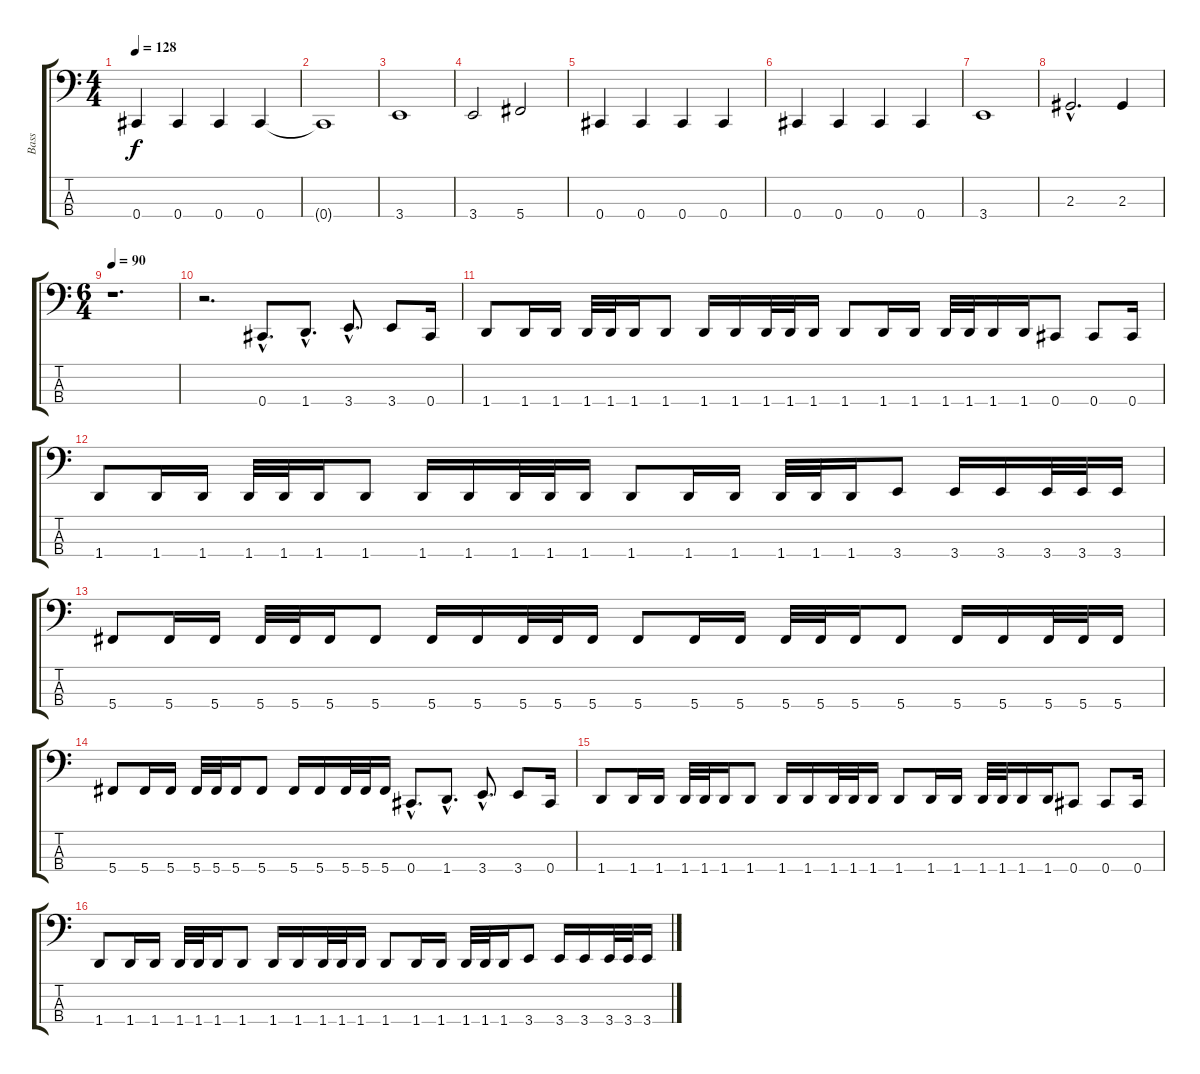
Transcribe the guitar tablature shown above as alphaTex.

\track ("Bass" "Bass") {instrument electricbasspick}
\staff {score tabs}
\tuning (E2 B1 Gb1 Db1) {hide}
\ts (4 4)
\tempo 128
\clef f4
\ks c
0.4.4{dy f} 0.4.4 0.4.4 0.4.4 |
0.4{t}.1 |
3.4.1 |
3.4.2 5.4.2 |
0.4.4 0.4.4 0.4.4 0.4.4 |
0.4.4 0.4.4 0.4.4 0.4.4 |
3.4.1 |
2.3{hac}.2{d} 2.3.4 |
\ts (6 4)
\tempo 90
r.1{d} |
r.2{d} 0.4{hac}.8{d} 1.4{hac}.8{d} 3.4{hac}.8{d} 3.4.8 0.4.16 |
1.4.8 1.4.16 1.4.16 1.4.32 1.4.32 1.4.16 1.4.8 1.4.16 1.4.16 1.4.32 1.4.32 1.4.16 1.4.8 1.4.16 1.4.16 1.4.32 1.4.32 1.4.16 1.4.16 0.4.8 0.4.8 0.4.16 |
1.4.8 1.4.16 1.4.16 1.4.32 1.4.32 1.4.16 1.4.8 1.4.16 1.4.16 1.4.32 1.4.32 1.4.16 1.4.8 1.4.16 1.4.16 1.4.32 1.4.32 1.4.16 3.4.8 3.4.16 3.4.16 3.4.32 3.4.32 3.4.16 |
5.4.8 5.4.16 5.4.16 5.4.32 5.4.32 5.4.16 5.4.8 5.4.16 5.4.16 5.4.32 5.4.32 5.4.16 5.4.8 5.4.16 5.4.16 5.4.32 5.4.32 5.4.16 5.4.8 5.4.16 5.4.16 5.4.32 5.4.32 5.4.16 |
5.4.8 5.4.16 5.4.16 5.4.32 5.4.32 5.4.16 5.4.8 5.4.16 5.4.16 5.4.32 5.4.32 5.4.16 0.4{hac}.8{d} 1.4{hac}.8{d} 3.4{hac}.8{d} 3.4.8 0.4.16 |
1.4.8 1.4.16 1.4.16 1.4.32 1.4.32 1.4.16 1.4.8 1.4.16 1.4.16 1.4.32 1.4.32 1.4.16 1.4.8 1.4.16 1.4.16 1.4.32 1.4.32 1.4.16 1.4.16 0.4.8 0.4.8 0.4.16 |
1.4.8 1.4.16 1.4.16 1.4.32 1.4.32 1.4.16 1.4.8 1.4.16 1.4.16 1.4.32 1.4.32 1.4.16 1.4.8 1.4.16 1.4.16 1.4.32 1.4.32 1.4.16 3.4.8 3.4.16 3.4.16 3.4.32 3.4.32 3.4.16
